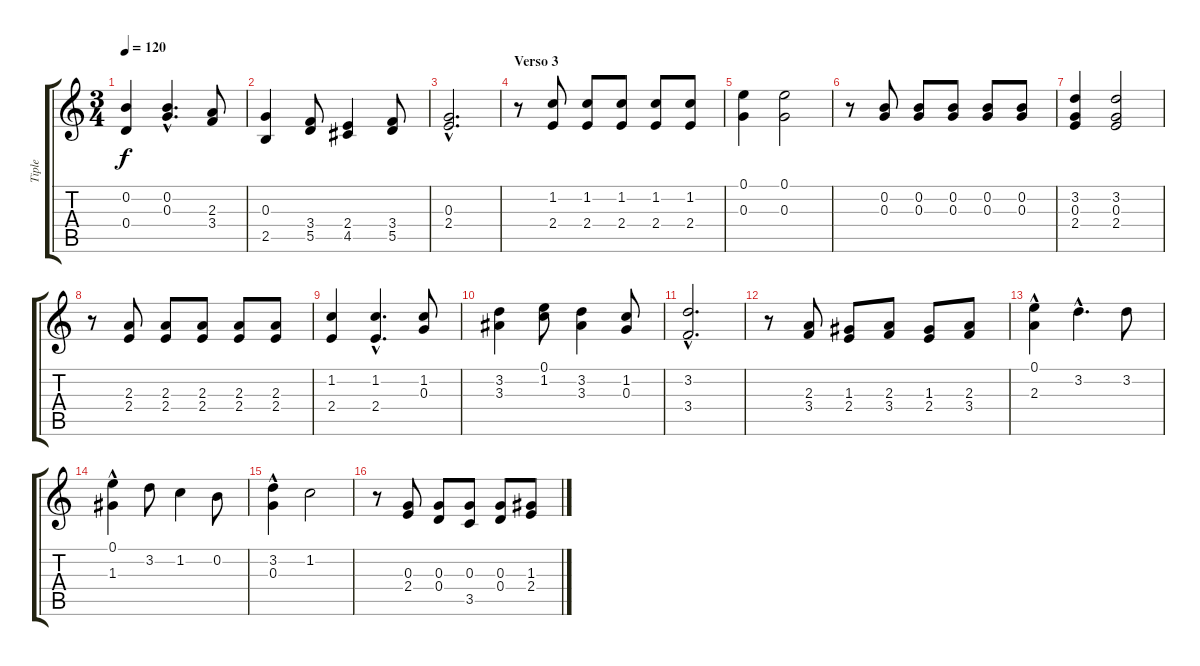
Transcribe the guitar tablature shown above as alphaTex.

\track ("Tiple" "Tiple") {instrument acousticguitarsteel}
\staff {score tabs}
\tuning (E4 B3 G3 D3 A2 E2) {hide}
\ts (3 4)
\tempo 120
\clef g2
\ks c
(0.2 0.4).4{dy f} (0.2{hac} 0.3{hac}).4{d} (2.3 3.4).8 |
(0.3 2.5).4 (3.4 5.5).8 (2.4 4.5).4 (3.4 5.5).8 |
(0.3{hac} 2.4{hac}).2{d} |
\section ("" "Verso 3")
r.8 (1.2 2.4).8 (1.2 2.4).8 (1.2 2.4).8 (1.2 2.4).8 (1.2 2.4).8 |
(0.1 0.3).4 (0.1 0.3).2 |
r.8 (0.2 0.3).8 (0.2 0.3).8 (0.2 0.3).8 (0.2 0.3).8 (0.2 0.3).8 |
(3.2 0.3 2.4).4 (3.2 0.3 2.4).2 |
r.8 (2.3 2.4).8 (2.3 2.4).8 (2.3 2.4).8 (2.3 2.4).8 (2.3 2.4).8 |
(1.2 2.4).4 (1.2{hac} 2.4{hac}).4{d} (1.2 0.3).8 |
(3.2 3.3).4 (0.1 1.2).8 (3.2 3.3).4 (1.2 0.3).8 |
(3.2{hac} 3.4{hac}).2{d} |
r.8 (2.3 3.4).8 (1.3 2.4).8 (2.3 3.4).8 (1.3 2.4).8 (2.3 3.4).8 |
(0.1 2.3{hac}).4 3.2{hac}.4{d} 3.2.8 |
(0.1 1.3{hac}).4 3.2.8 1.2.4 0.2.8 |
(3.2 0.3{hac}).4 1.2.2 |
r.8 (0.3 2.4).8 (0.3 0.4).8 (0.3 3.5).8 (0.3 0.4).8 (1.3 2.4).8
